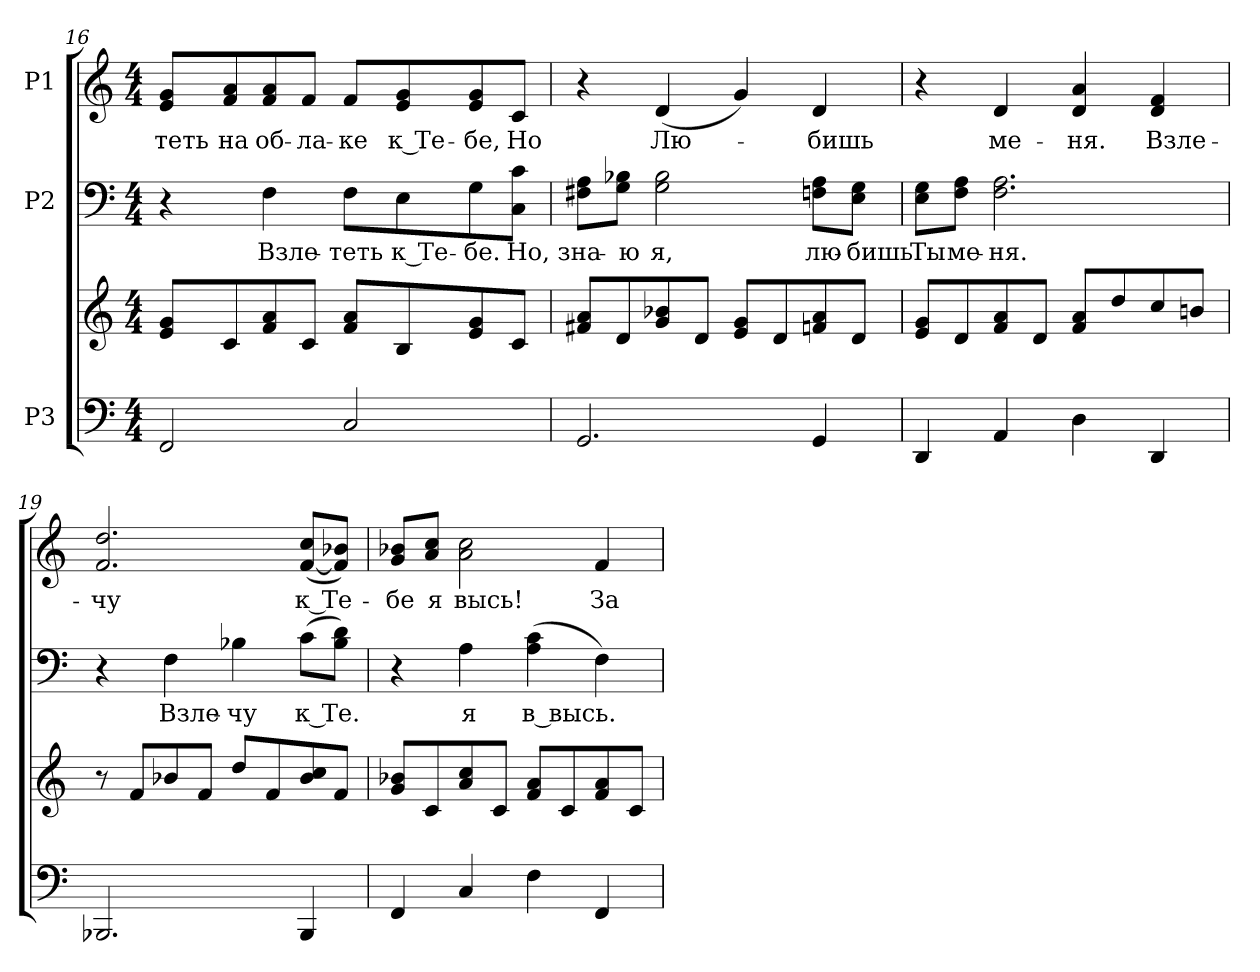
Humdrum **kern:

**kern	**kern	**kern	**text	**kern	**text
*part3	*part3	*part2	*part2	*part1	*part1
*staff4	*staff3	*staff2	*staff2	*staff1	*staff1
*I"P3	*	*I"P2	*	*I"P1	*
!!LO:LB:g=z
*clefF4	*clefG2	*clefF4	*	*clefG2	*
*k[]	*k[]	*k[]	*	*k[]	*
*C:	*C:	*C:	*	*C:	*
*M4/4	*M4/4	*M4/4	*	*M4/4	*
=16	=16	=16	=16	=16	=16
!	!	!	!	!	!LO:LY:b:color=#000000
2FFi/	8ei/ 8giL	4r	.	8ei/ 8giL	-теть
!	!	!	!	!	!LO:LY:b:color=#000000
.	8ci/	.	.	8fi/ 8ai	на
!	!	!	!LO:LY:a:color=#000000	!	!
!	!	!	!	!	!LO:LY:b:color=#000000
.	8fi/ 8ai	4Fi\	Взле-	8fi/ 8ai	об-
!	!	!	!	!	!LO:LY:b:color=#000000
.	8ci/J	.	.	8fi/J	-ла-
!	!	!	!LO:LY:a:color=#000000	!	!
!	!	!	!	!	!LO:LY:b:color=#000000
2Ci/	8fi/ 8aiL	8Fi\L	-теть	8fi/L	-ке
!	!	!	!LO:LY:a:color=#000000	!	!
!	!	!	!	!	!LO:LY:b:color=#000000
.	8Bi/	8Ei\	к Те-	8ei/ 8gi	к Те-
!	!	!	!LO:LY:a:color=#000000	!	!
!	!	!	!	!	!LO:LY:b:color=#000000
.	8ei/ 8gi	8Gi\	-бе.	8ei/ 8gi	-бе,
!	!	!	!LO:LY:a:color=#000000	!	!
!	!	!	!	!	!LO:LY:b:color=#000000
.	8ci/J	8Ci\ 8ciJ	Но,	8ci/J	Но
=17	=17	=17	=17	=17	=17
!	!	!	!LO:LY:a:color=#000000	!	!
2.GGi/	8f#Xi/ 8aiL	8F#Xi\ 8AiL	зна-	4r	.
!	!	!	!LO:LY:a:color=#000000	!	!
.	8di/	8Gi\ 8B-XiJ	-ю	.	.
!	!	!	!LO:LY:a:color=#000000	!	!
!	!	!	!	!	!LO:LY:b:color=#000000
.	8gi/ 8b-Xi	2Gi\ 2B-i	я,	(4di/	Лю-
.	8di/J	.	.	.	.
.	8ei/ 8giL	.	.	4gi/)	.
.	8di/	.	.	.	.
!	!	!	!LO:LY:a:color=#000000	!	!
!	!	!	!	!	!LO:LY:b:color=#000000
4GGi/	8fni/ 8ai	8Fni\ 8AiL	лю-	4di/	-бишь
!	!	!	!LO:LY:a:color=#000000	!	!
.	8di/J	8Ei\ 8GiJ	-бишь	.	.
=18	=18	=18	=18	=18	=18
!	!	!	!LO:LY:a:color=#000000	!	!
4DDi/	8ei/ 8giL	8Ei\ 8GiL	Ты	4r	.
!	!	!	!LO:LY:a:color=#000000	!	!
.	8di/	8Fi\ 8AiJ	ме-	.	.
!	!	!	!LO:LY:a:color=#000000	!	!
!	!	!	!	!	!LO:LY:b:color=#000000
4AAi/	8fi/ 8ai	2.Fi\ 2.Ai	-ня.	4di/	ме-
.	8di/J	.	.	.	.
!	!	!	!	!	!LO:LY:b:color=#000000
4Di\	8fi/ 8aiL	.	.	4di/ 4ai	-ня.
.	8ddi/	.	.	.	.
!	!	!	!	!	!LO:LY:b:color=#000000
4DDi/	8cci/	.	.	4di/ 4fi	Взле-
.	8bni/J	.	.	.	.
!!LO:PB:g=z
=19	=19	=19	=19	=19	=19
!	!	!	!	!	!LO:LY:b:color=#000000
2.BBB-Xi/	8r	4r	.	2.fi/ 2.ddi	-чу
.	8fi/L	.	.	.	.
!	!	!	!LO:LY:a:color=#000000	!	!
.	8b-Xi/	4Fi\	Взле-	.	.
.	8fi/J	.	.	.	.
!	!	!	!LO:LY:a:color=#000000	!	!
.	8ddi/L	4B-Xi\	-чу	.	.
.	8fi/	.	.	.	.
!	!	!	!LO:LY:a:color=#000000	!	!
!	!	!	!	!	!LO:LY:b:color=#000000
4BBB-i/	8b-i/ 8cci	(8ci\L	к Те.	([<8fi/ 8cciL	к Те-
.	8fi/J	8B-i\ 8diJ)	.	8fi/] 8b-XiJ)	.
=20	=20	=20	=20	=20	=20
!	!	!	!	!	!LO:LY:b:color=#000000
4FFi/	8gi/ 8b-XiL	4r	.	8gi/ 8b-XiL	-бе
!	!	!	!	!	!LO:LY:b:color=#000000
.	8ci/	.	.	8ai/ 8cciJ	я
!	!	!	!LO:LY:a:color=#000000	!	!
!	!	!	!	!	!LO:LY:b:color=#000000
4Ci/	8ai/ 8cci	4Ai\	я	2ai\ 2cci	высь!
.	8ci/J	.	.	.	.
!	!	!	!LO:LY:a:color=#000000	!	!
4Fi\	8fi/ 8aiL	(4Ai\ 4ci	в высь.	.	.
.	8ci/	.	.	.	.
!	!	!	!	!	!LO:LY:b:color=#000000
4FFi/	8fi/ 8ai	4Fi\)	.	4fi/	За-
.	8ci/J	.	.	.	.
=	=	=	=	=	=
*-	*-	*-	*-	*-	*-
